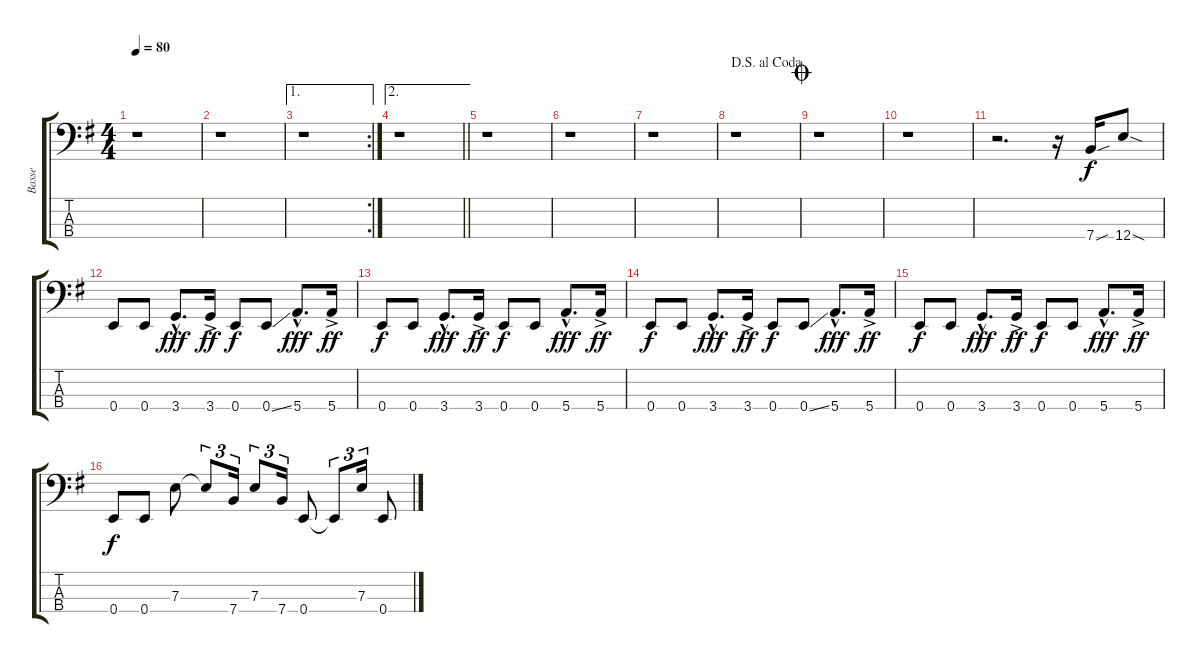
\track ("Basse" "Basse") {instrument electricbassfinger}
\staff {score tabs}
\tuning (G2 D2 A1 E1) {hide}
\ts (4 4)
\tempo 80
\clef f4
\ks g
r.1{dy f} |
r.1 |
\ae 1
\rc 2
r.1 |
\ae 2
\barLineRight lightlight
r.1 |
r.1 |
r.1 |
r.1 |
\jump dalsegnoalcoda
r.1 |
\jump coda
r.1 |
r.1 |
r.2{d} r.16 7.4{sou}.16 12.4{sod}.8 |
0.4.8 0.4.8 3.4{hac}.8{d dy fff} 3.4{ac}.16{dy ff} 0.4.8{dy f} 0.4{ss}.8 5.4{hac}.8{d dy fff} 5.4{ac}.16{dy ff} |
0.4.8{dy f} 0.4.8 3.4{hac}.8{d dy fff} 3.4{ac}.16{dy ff} 0.4.8{dy f} 0.4.8 5.4{hac}.8{d dy fff} 5.4{ac}.16{dy ff} |
0.4.8{dy f} 0.4.8 3.4{hac}.8{d dy fff} 3.4{ac}.16{dy ff} 0.4.8{dy f} 0.4{ss}.8 5.4{hac}.8{d dy fff} 5.4{ac}.16{dy ff} |
0.4.8{dy f} 0.4.8 3.4{hac}.8{d dy fff} 3.4{ac}.16{dy ff} 0.4.8{dy f} 0.4.8 5.4{hac}.8{d dy fff} 5.4{ac}.16{dy ff} |
0.4.8{dy f} 0.4.8 7.3.8 7.3{t}.8{tu (3 2)} 7.4.16{tu (3 2)} 7.3.8{tu (3 2)} 7.4.16{tu (3 2)} 0.4.8 0.4{t}.8{tu (3 2)} 7.3.16{tu (3 2)} 0.4.8
